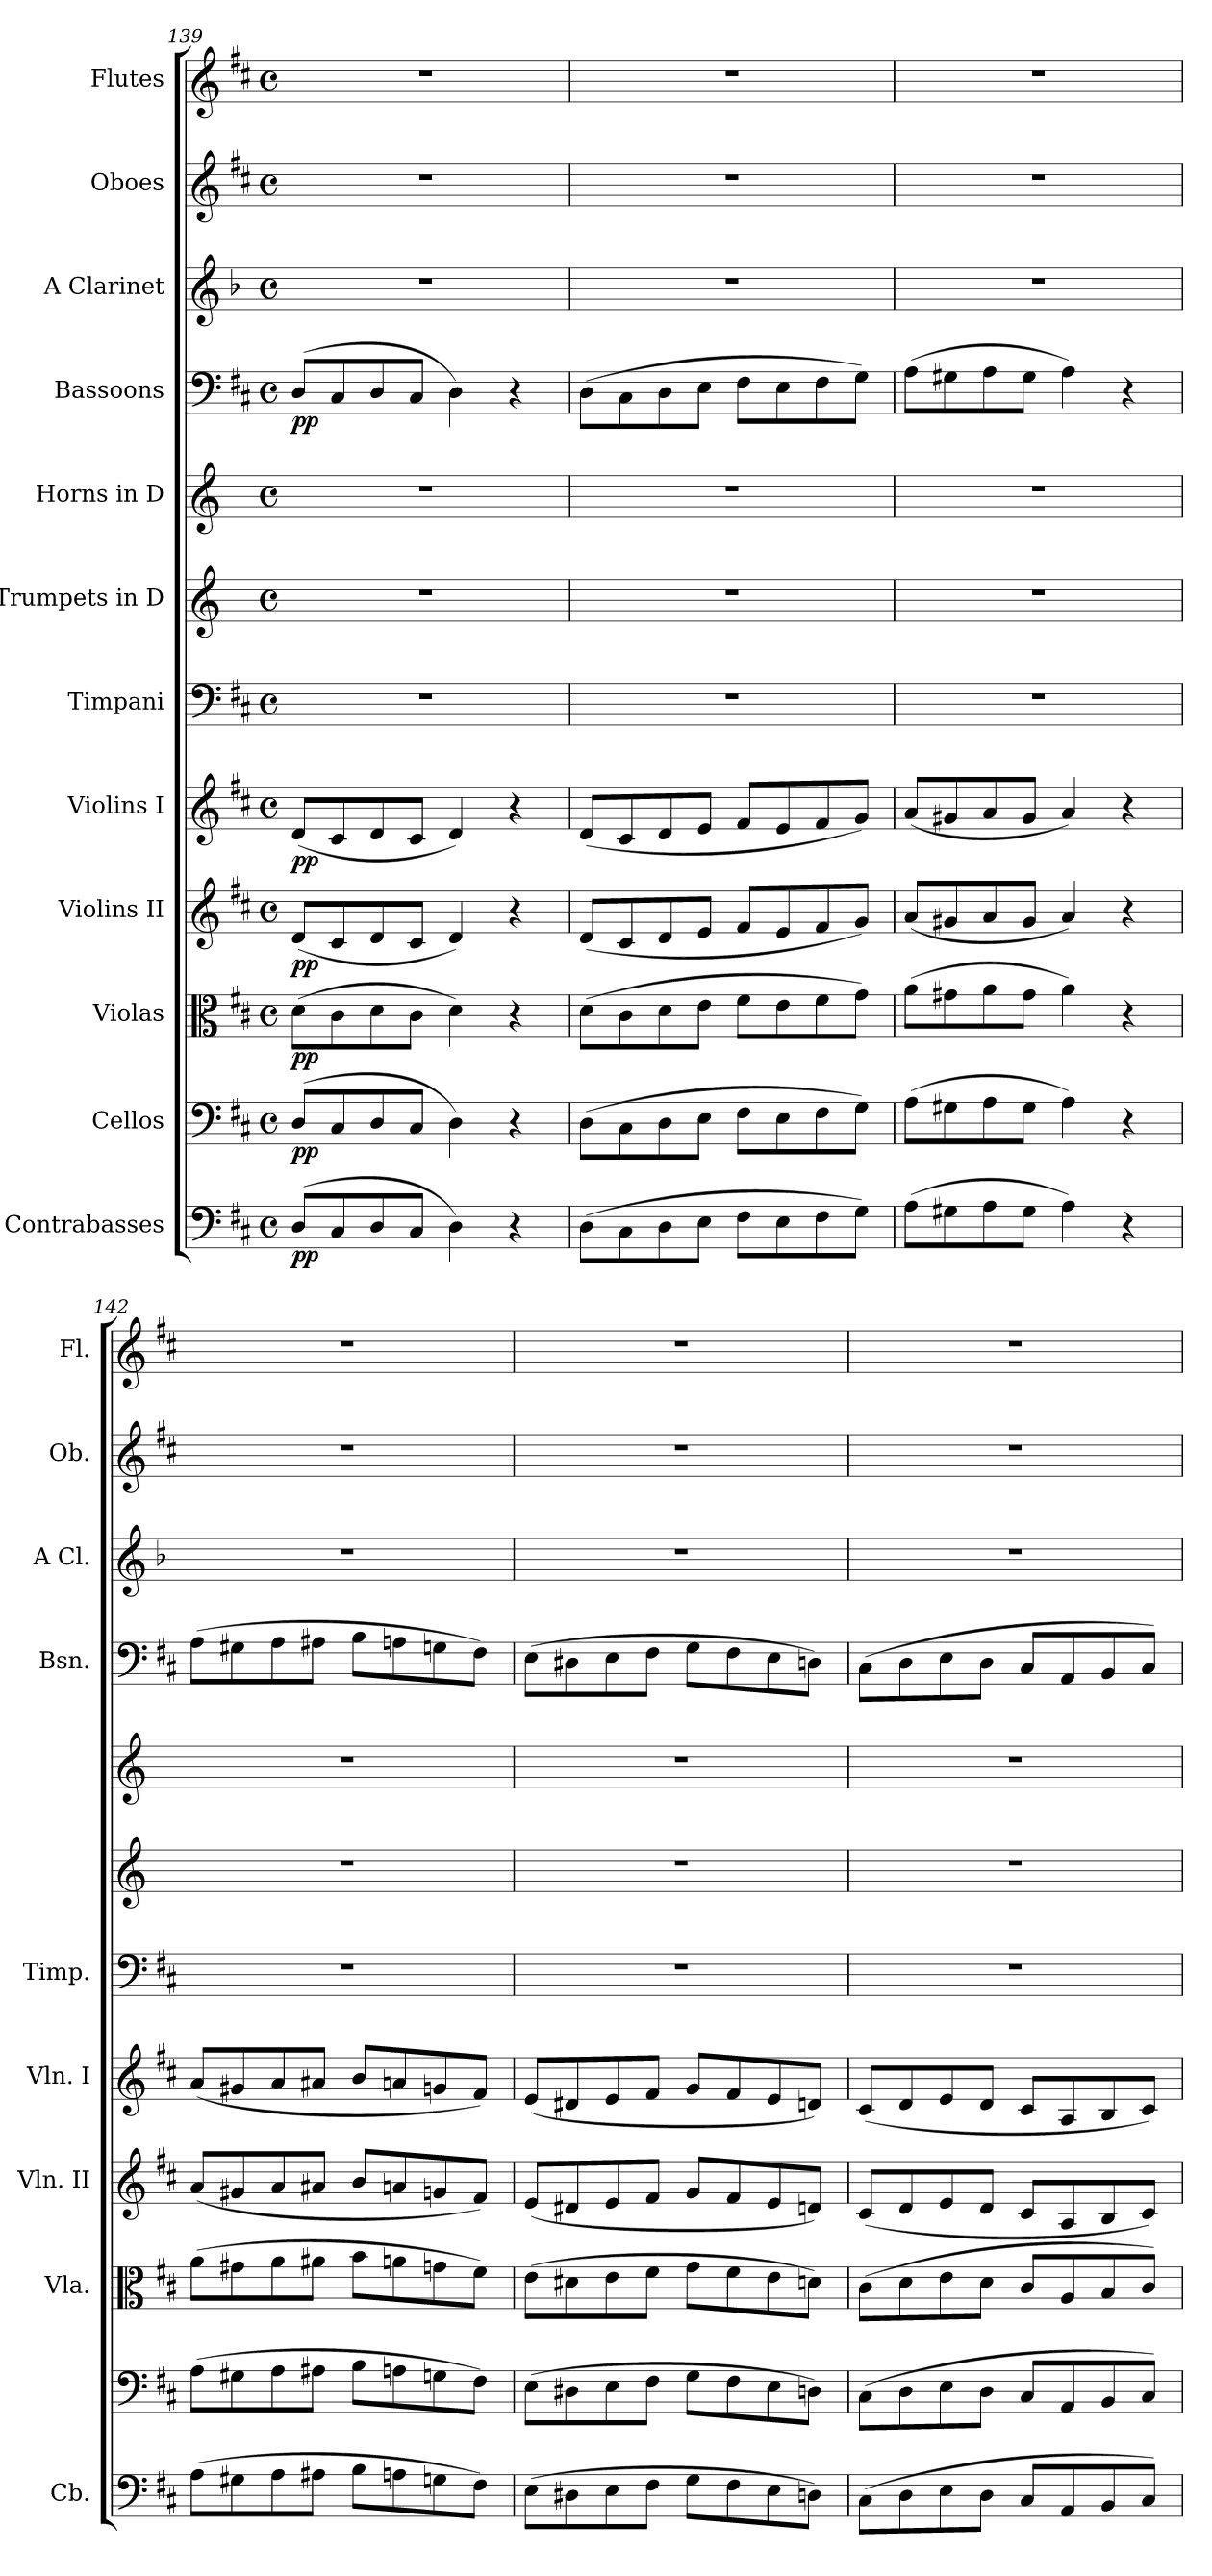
**kern	**dynam	**kern	**dynam	**kern	**dynam	**kern	**dynam	**kern	**dynam	**kern	**kern	**kern	**kern	**dynam	**kern	**kern	**kern
*part12	*part12	*part11	*part11	*part10	*part10	*part9	*part9	*part8	*part8	*part7	*part6	*part5	*part4	*part4	*part3	*part2	*part1
*staff12	*staff12	*staff11	*staff11	*staff10	*staff10	*staff9	*staff9	*staff8	*staff8	*staff7	*staff6	*staff5	*staff4	*staff4	*staff3	*staff2	*staff1
*I"Contrabasses	*	*I"Cellos	*	*I"Violas	*	*I"Violins II	*	*I"Violins I	*	*I"Timpani	*I"Trumpets in D	*I"Horns in D	*I"Bassoons	*	*I"A Clarinet	*I"Oboes	*I"Flutes
*I'Cb.	*	*	*	*I'Vla.	*	*I'Vln. II	*	*I'Vln. I	*	*I'Timp.	*	*	*I'Bsn.	*	*I'A Cl.	*I'Ob.	*I'Fl.
*clefF4	*	*clefF4	*	*clefC3	*	*clefG2	*	*clefG2	*	*clefF4	*clefG2	*clefG2	*clefF4	*	*clefG2	*clefG2	*clefG2
*ITrd7c12	*	*	*	*	*	*	*	*	*	*	*ITrd-1c-2	*ITrd6c10	*	*	*ITrd2c3	*	*
*k[f#c#]	*	*k[f#c#]	*	*k[f#c#]	*	*k[f#c#]	*	*k[f#c#]	*	*k[f#c#]	*k[f#c#]	*k[f#c#]	*k[f#c#]	*	*k[f#c#]	*k[f#c#]	*k[f#c#]
*M4/4	*	*M4/4	*	*M4/4	*	*M4/4	*	*M4/4	*	*M4/4	*M4/4	*M4/4	*M4/4	*	*M4/4	*M4/4	*M4/4
*met(c)	*	*met(c)	*	*met(c)	*	*met(c)	*	*met(c)	*	*met(c)	*met(c)	*met(c)	*met(c)	*	*met(c)	*met(c)	*met(c)
=139	=139	=139	=139	=139	=139	=139	=139	=139	=139	=139	=139	=139	=139	=139	=139	=139	=139
!	!LO:DY:b	!	!LO:DY:b	!	!LO:DY:b	!	!LO:DY:b	!	!LO:DY:b	!	!	!	!	!LO:DY:b	!	!	!
(<8DD/L	pp	(<8D/L	pp	(<8d\L	pp	(<8d/L	pp	(<8d/L	pp	1r	1r	1r	(<8D/L	pp	1r	1r	1r
8CC#/	.	8C#/	.	8c#\	.	8c#/	.	8c#/	.	.	.	.	8C#/	.	.	.	.
8DD/	.	8D/	.	8d\	.	8d/	.	8d/	.	.	.	.	8D/	.	.	.	.
8CC#/J	.	8C#/J	.	8c#\J	.	8c#/J	.	8c#/J	.	.	.	.	8C#/J	.	.	.	.
4DD\)	.	4D\)	.	4d\)	.	4d/)	.	4d/)	.	.	.	.	4D\)	.	.	.	.
4r	.	4r	.	4r	.	4r	.	4r	.	.	.	.	4r	.	.	.	.
=140	=140	=140	=140	=140	=140	=140	=140	=140	=140	=140	=140	=140	=140	=140	=140	=140	=140
(>8DD\L	.	(>8D\L	.	(>8d\L	.	(<8d/L	.	(<8d/L	.	1r	1r	1r	(>8D\L	.	1r	1r	1r
8CC#\	.	8C#\	.	8c#\	.	8c#/	.	8c#/	.	.	.	.	8C#\	.	.	.	.
8DD\	.	8D\	.	8d\	.	8d/	.	8d/	.	.	.	.	8D\	.	.	.	.
8EE\J	.	8E\J	.	8e\J	.	8e/J	.	8e/J	.	.	.	.	8E\J	.	.	.	.
8FF#\L	.	8F#\L	.	8f#\L	.	8f#/L	.	8f#/L	.	.	.	.	8F#\L	.	.	.	.
8EE\	.	8E\	.	8e\	.	8e/	.	8e/	.	.	.	.	8E\	.	.	.	.
8FF#\	.	8F#\	.	8f#\	.	8f#/	.	8f#/	.	.	.	.	8F#\	.	.	.	.
8GG\J)	.	8G\J)	.	8g\J)	.	8g/J)	.	8g/J)	.	.	.	.	8G\J)	.	.	.	.
=141	=141	=141	=141	=141	=141	=141	=141	=141	=141	=141	=141	=141	=141	=141	=141	=141	=141
(>8AA\L	.	(>8A\L	.	(>8a\L	.	(<8a/L	.	(<8a/L	.	1r	1r	1r	(>8A\L	.	1r	1r	1r
8GG#X\	.	8G#X\	.	8g#X\	.	8g#X/	.	8g#X/	.	.	.	.	8G#X\	.	.	.	.
8AA\	.	8A\	.	8a\	.	8a/	.	8a/	.	.	.	.	8A\	.	.	.	.
8GG#\J	.	8G#\J	.	8g#\J	.	8g#/J	.	8g#/J	.	.	.	.	8G#\J	.	.	.	.
4AA\)	.	4A\)	.	4a\)	.	4a/)	.	4a/)	.	.	.	.	4A\)	.	.	.	.
4r	.	4r	.	4r	.	4r	.	4r	.	.	.	.	4r	.	.	.	.
!!LO:LB:g=z
=142	=142	=142	=142	=142	=142	=142	=142	=142	=142	=142	=142	=142	=142	=142	=142	=142	=142
(>8AA\L	.	(>8A\L	.	(>8a\L	.	(<8a/L	.	(<8a/L	.	1r	1r	1r	(>8A\L	.	1r	1r	1r
8GG#X\	.	8G#X\	.	8g#X\	.	8g#X/	.	8g#X/	.	.	.	.	8G#X\	.	.	.	.
8AA\	.	8A\	.	8a\	.	8a/	.	8a/	.	.	.	.	8A\	.	.	.	.
8AA#X\J	.	8A#X\J	.	8a#X\J	.	8a#X/J	.	8a#X/J	.	.	.	.	8A#X\J	.	.	.	.
8BB\L	.	8B\L	.	8b\L	.	8b/L	.	8b/L	.	.	.	.	8B\L	.	.	.	.
8AAn\	.	8An\	.	8an\	.	8an/	.	8an/	.	.	.	.	8An\	.	.	.	.
8GGn\	.	8Gn\	.	8gn\	.	8gn/	.	8gn/	.	.	.	.	8Gn\	.	.	.	.
8FF#\J)	.	8F#\J)	.	8f#\J)	.	8f#/J)	.	8f#/J)	.	.	.	.	8F#\J)	.	.	.	.
=143	=143	=143	=143	=143	=143	=143	=143	=143	=143	=143	=143	=143	=143	=143	=143	=143	=143
(>8EE\L	.	(>8E\L	.	(>8e\L	.	(<8e/L	.	(<8e/L	.	1r	1r	1r	(>8E\L	.	1r	1r	1r
8DD#X\	.	8D#X\	.	8d#X\	.	8d#X/	.	8d#X/	.	.	.	.	8D#X\	.	.	.	.
8EE\	.	8E\	.	8e\	.	8e/	.	8e/	.	.	.	.	8E\	.	.	.	.
8FF#\J	.	8F#\J	.	8f#\J	.	8f#/J	.	8f#/J	.	.	.	.	8F#\J	.	.	.	.
8GG\L	.	8G\L	.	8g\L	.	8g/L	.	8g/L	.	.	.	.	8G\L	.	.	.	.
8FF#\	.	8F#\	.	8f#\	.	8f#/	.	8f#/	.	.	.	.	8F#\	.	.	.	.
8EE\	.	8E\	.	8e\	.	8e/	.	8e/	.	.	.	.	8E\	.	.	.	.
8DDn\J)	.	8Dn\J)	.	8dn\J)	.	8dn/J)	.	8dn/J)	.	.	.	.	8Dn\J)	.	.	.	.
=144	=144	=144	=144	=144	=144	=144	=144	=144	=144	=144	=144	=144	=144	=144	=144	=144	=144
(>8CC#\L	.	(>8C#\L	.	(>8c#\L	.	(<8c#/L	.	(<8c#/L	.	1r	1r	1r	(>8C#\L	.	1r	1r	1r
8DD\	.	8D\	.	8d\	.	8d/	.	8d/	.	.	.	.	8D\	.	.	.	.
8EE\	.	8E\	.	8e\	.	8e/	.	8e/	.	.	.	.	8E\	.	.	.	.
8DD\J	.	8D\J	.	8d\J	.	8d/J	.	8d/J	.	.	.	.	8D\J	.	.	.	.
8CC#/L	.	8C#/L	.	8c#/L	.	8c#/L	.	8c#/L	.	.	.	.	8C#/L	.	.	.	.
8AAA/	.	8AA/	.	8A/	.	8A/	.	8A/	.	.	.	.	8AA/	.	.	.	.
8BBB/	.	8BB/	.	8B/	.	8B/	.	8B/	.	.	.	.	8BB/	.	.	.	.
8CC#/J)	.	8C#/J)	.	8c#/J)	.	8c#/J)	.	8c#/J)	.	.	.	.	8C#/J)	.	.	.	.
=	=	=	=	=	=	=	=	=	=	=	=	=	=	=	=	=	=
*-	*-	*-	*-	*-	*-	*-	*-	*-	*-	*-	*-	*-	*-	*-	*-	*-	*-
